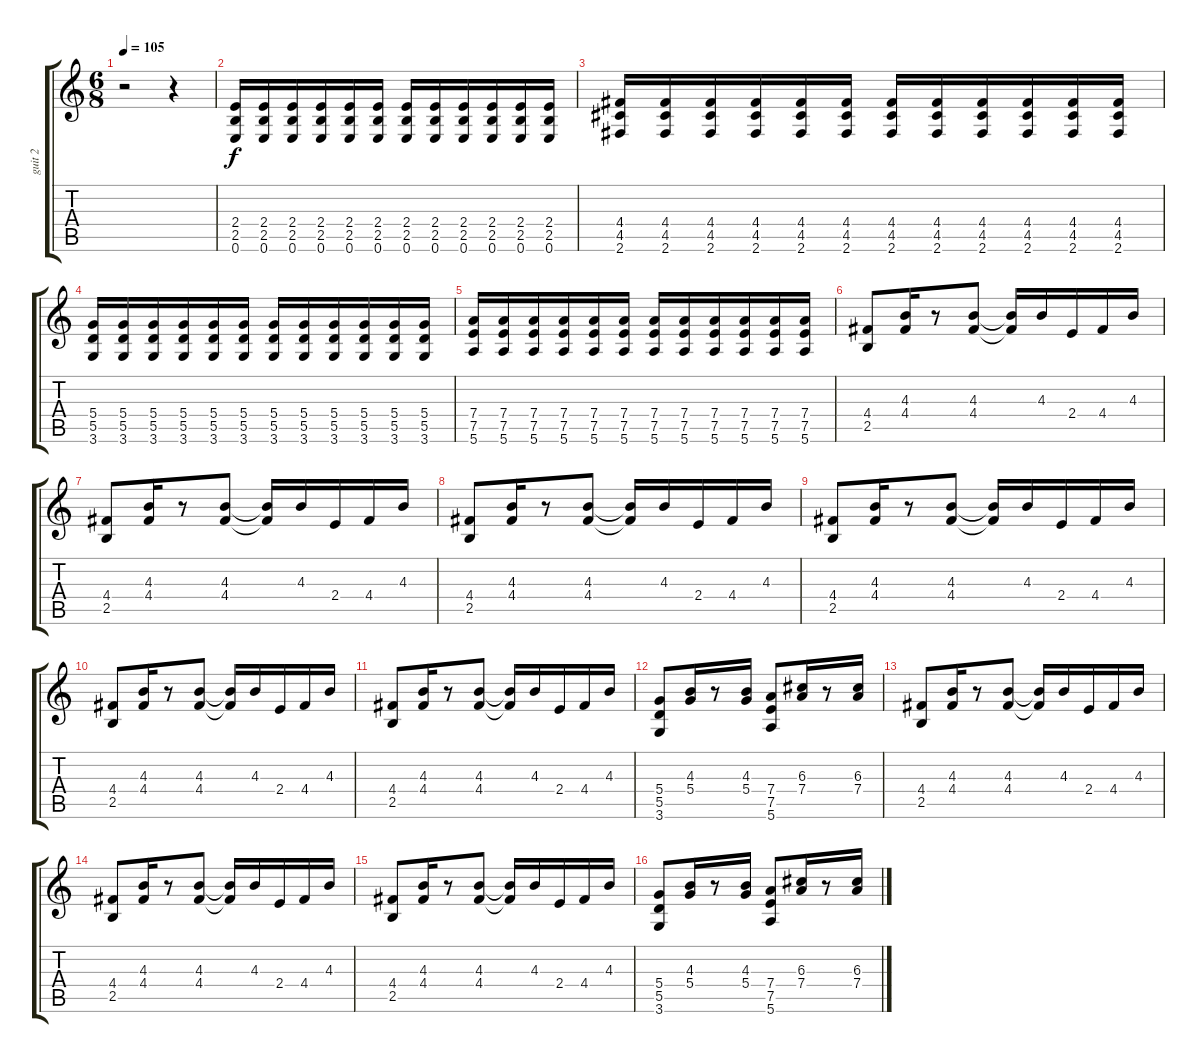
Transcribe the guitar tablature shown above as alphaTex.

\track ("guit 2" "guit 2") {instrument overdrivenguitar}
\staff {score tabs}
\tuning (E4 B3 G3 D3 A2 E2) {hide}
\ts (6 8)
\tempo 105
\clef g2
\ks c
r.2{dy f instrument overdrivenguitar} r.4 |
(2.4 2.5 0.6).16 (2.4 2.5 0.6).16 (2.4 2.5 0.6).16 (2.4 2.5 0.6).16 (2.4 2.5 0.6).16 (2.4 2.5 0.6).16 (2.4 2.5 0.6).16 (2.4 2.5 0.6).16 (2.4 2.5 0.6).16 (2.4 2.5 0.6).16 (2.4 2.5 0.6).16 (2.4 2.5 0.6).16 |
(4.4 4.5 2.6).16 (4.4 4.5 2.6).16 (4.4 4.5 2.6).16 (4.4 4.5 2.6).16 (4.4 4.5 2.6).16 (4.4 4.5 2.6).16 (4.4 4.5 2.6).16 (4.4 4.5 2.6).16 (4.4 4.5 2.6).16 (4.4 4.5 2.6).16 (4.4 4.5 2.6).16 (4.4 4.5 2.6).16 |
(5.4 5.5 3.6).16 (5.4 5.5 3.6).16 (5.4 5.5 3.6).16 (5.4 5.5 3.6).16 (5.4 5.5 3.6).16 (5.4 5.5 3.6).16 (5.4 5.5 3.6).16 (5.4 5.5 3.6).16 (5.4 5.5 3.6).16 (5.4 5.5 3.6).16 (5.4 5.5 3.6).16 (5.4 5.5 3.6).16 |
(7.4 7.5 5.6).16 (7.4 7.5 5.6).16 (7.4 7.5 5.6).16 (7.4 7.5 5.6).16 (7.4 7.5 5.6).16 (7.4 7.5 5.6).16 (7.4 7.5 5.6).16 (7.4 7.5 5.6).16 (7.4 7.5 5.6).16 (7.4 7.5 5.6).16 (7.4 7.5 5.6).16 (7.4 7.5 5.6).16 |
(4.4 2.5).8 (4.3 4.4).16 r.8 (4.3 4.4).8 (4.3{t} 4.4{t}).16 4.3.16 2.4.16 4.4.16 4.3.16 |
(4.4 2.5).8 (4.3 4.4).16 r.8 (4.3 4.4).8 (4.3{t} 4.4{t}).16 4.3.16 2.4.16 4.4.16 4.3.16 |
(4.4 2.5).8 (4.3 4.4).16 r.8 (4.3 4.4).8 (4.3{t} 4.4{t}).16 4.3.16 2.4.16 4.4.16 4.3.16 |
(4.4 2.5).8 (4.3 4.4).16 r.8 (4.3 4.4).8 (4.3{t} 4.4{t}).16 4.3.16 2.4.16 4.4.16 4.3.16 |
(4.4 2.5).8 (4.3 4.4).16 r.8 (4.3 4.4).8 (4.3{t} 4.4{t}).16 4.3.16 2.4.16 4.4.16 4.3.16 |
(4.4 2.5).8 (4.3 4.4).16 r.8 (4.3 4.4).8 (4.3{t} 4.4{t}).16 4.3.16 2.4.16 4.4.16 4.3.16 |
(5.4 5.5 3.6).8 (4.3 5.4).16 r.8 (4.3 5.4).16 (7.4 7.5 5.6).8 (6.3 7.4).16 r.8 (6.3 7.4).16 |
(4.4 2.5).8 (4.3 4.4).16 r.8 (4.3 4.4).8 (4.3{t} 4.4{t}).16 4.3.16 2.4.16 4.4.16 4.3.16 |
(4.4 2.5).8 (4.3 4.4).16 r.8 (4.3 4.4).8 (4.3{t} 4.4{t}).16 4.3.16 2.4.16 4.4.16 4.3.16 |
(4.4 2.5).8 (4.3 4.4).16 r.8 (4.3 4.4).8 (4.3{t} 4.4{t}).16 4.3.16 2.4.16 4.4.16 4.3.16 |
(5.4 5.5 3.6).8 (4.3 5.4).16 r.8 (4.3 5.4).16 (7.4 7.5 5.6).8 (6.3 7.4).16 r.8 (6.3 7.4).16
